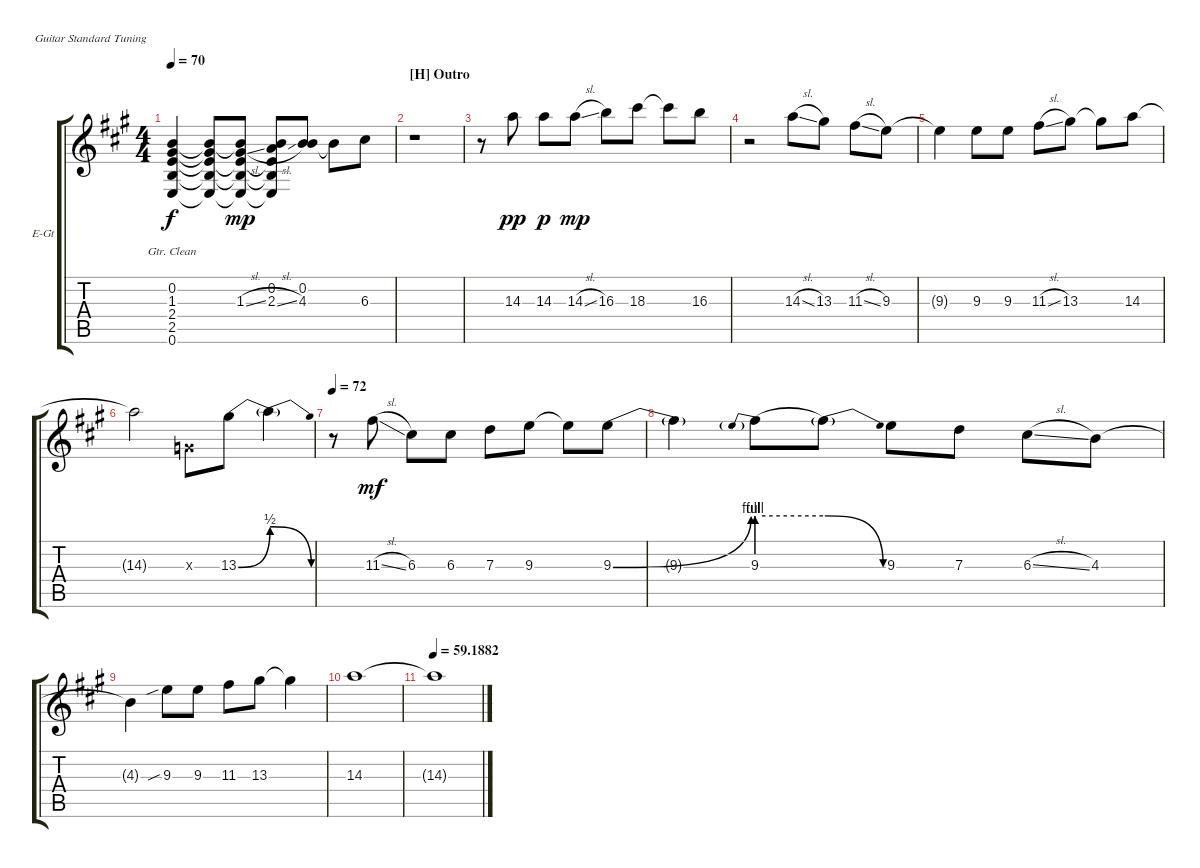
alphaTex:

\defaultSystemsLayout 4
\bracketExtendMode groupsimilarinstruments
\firstSystemTrackNameOrientation horizontal
\otherSystemsTrackNameOrientation horizontal
\track ("Harry Koisser (Gtr 1)" "E-Gt") {multiBarRest instrument distortionguitar}
\staff {score tabs}
\tuning (E4 B3 G3 D3 A2 E2)
\ts (4 4)
\tempo 70
\clef g2
\ks a
(0.6{t} 2.5{t} 2.4{t} 1.3{t} 0.2{t}).4{lyrics (0 "") lyrics (1 "") lyrics (2 "") lyrics (3 "Gtr. Clean") lyrics (4 "") dy f} (1.3{t} 0.2{t} 2.4{t} 2.5{t} 0.6{t}).8 (1.3{sl} 0.2{t} 0.6{t} 2.5{t} 2.4{t}).8{dy mp} (2.3{sl} 0.2 2.4{t} 2.5{t} 0.6{t}).8 (4.3 0.2).8 4.3{t}.8 6.3.8 |
\section ("H" "Outro")
r.1 |
r.8 14.3.8{lyrics (0 "") lyrics (1 "") lyrics (2 "") lyrics (3 "") lyrics (4 "") dy pp} 14.3.8{dy p} 14.3{sl}.8{dy mp} 16.3.8 18.3.8 18.3{t}.8 16.3.8 |
r.2 14.3{sl}.8 13.3.8 11.3{sl}.8 9.3.8 |
9.3{t}.4 9.3.8 9.3.8 11.3{sl}.8 13.3.8 13.3{t}.8 14.3.8 |
14.3{t}.2 0.3{x}.8 13.3{be (bend 0 0 21.599999999999998 2)}.8 13.3{be (release 0 2 15 0) t}.4 |
\tempo 72
r.8 11.3{sl}.8{dy mf} 6.3.8 6.3.8 7.3.8 9.3.8 9.3{t}.8 9.3{be (bend 0 0 15 4)}.8 |
9.3{t}.4 9.3{be (prebend 0 4 60 4)}.8 9.3{be (release 0 4 15 0) t}.8 9.3.8 7.3.8 6.3{sl}.8 4.3.8 |
4.3{t}.4 9.3{sib}.8 9.3.8 11.3.8 13.3.8 13.3{t}.4 |
14.3.1 |
\tempo
59.1882 14.3{t}.1
